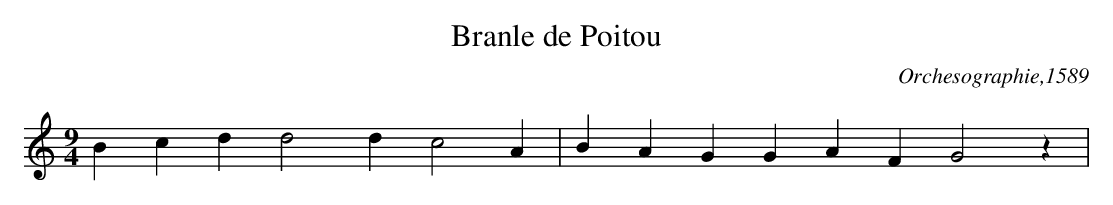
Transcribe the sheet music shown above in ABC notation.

X:1
T:Branle de Poitou
C:Orchesographie,1589
L:1/4
M:9/4
K:GMix
Bcd d2d c2A | BAG GAF G2 z |
